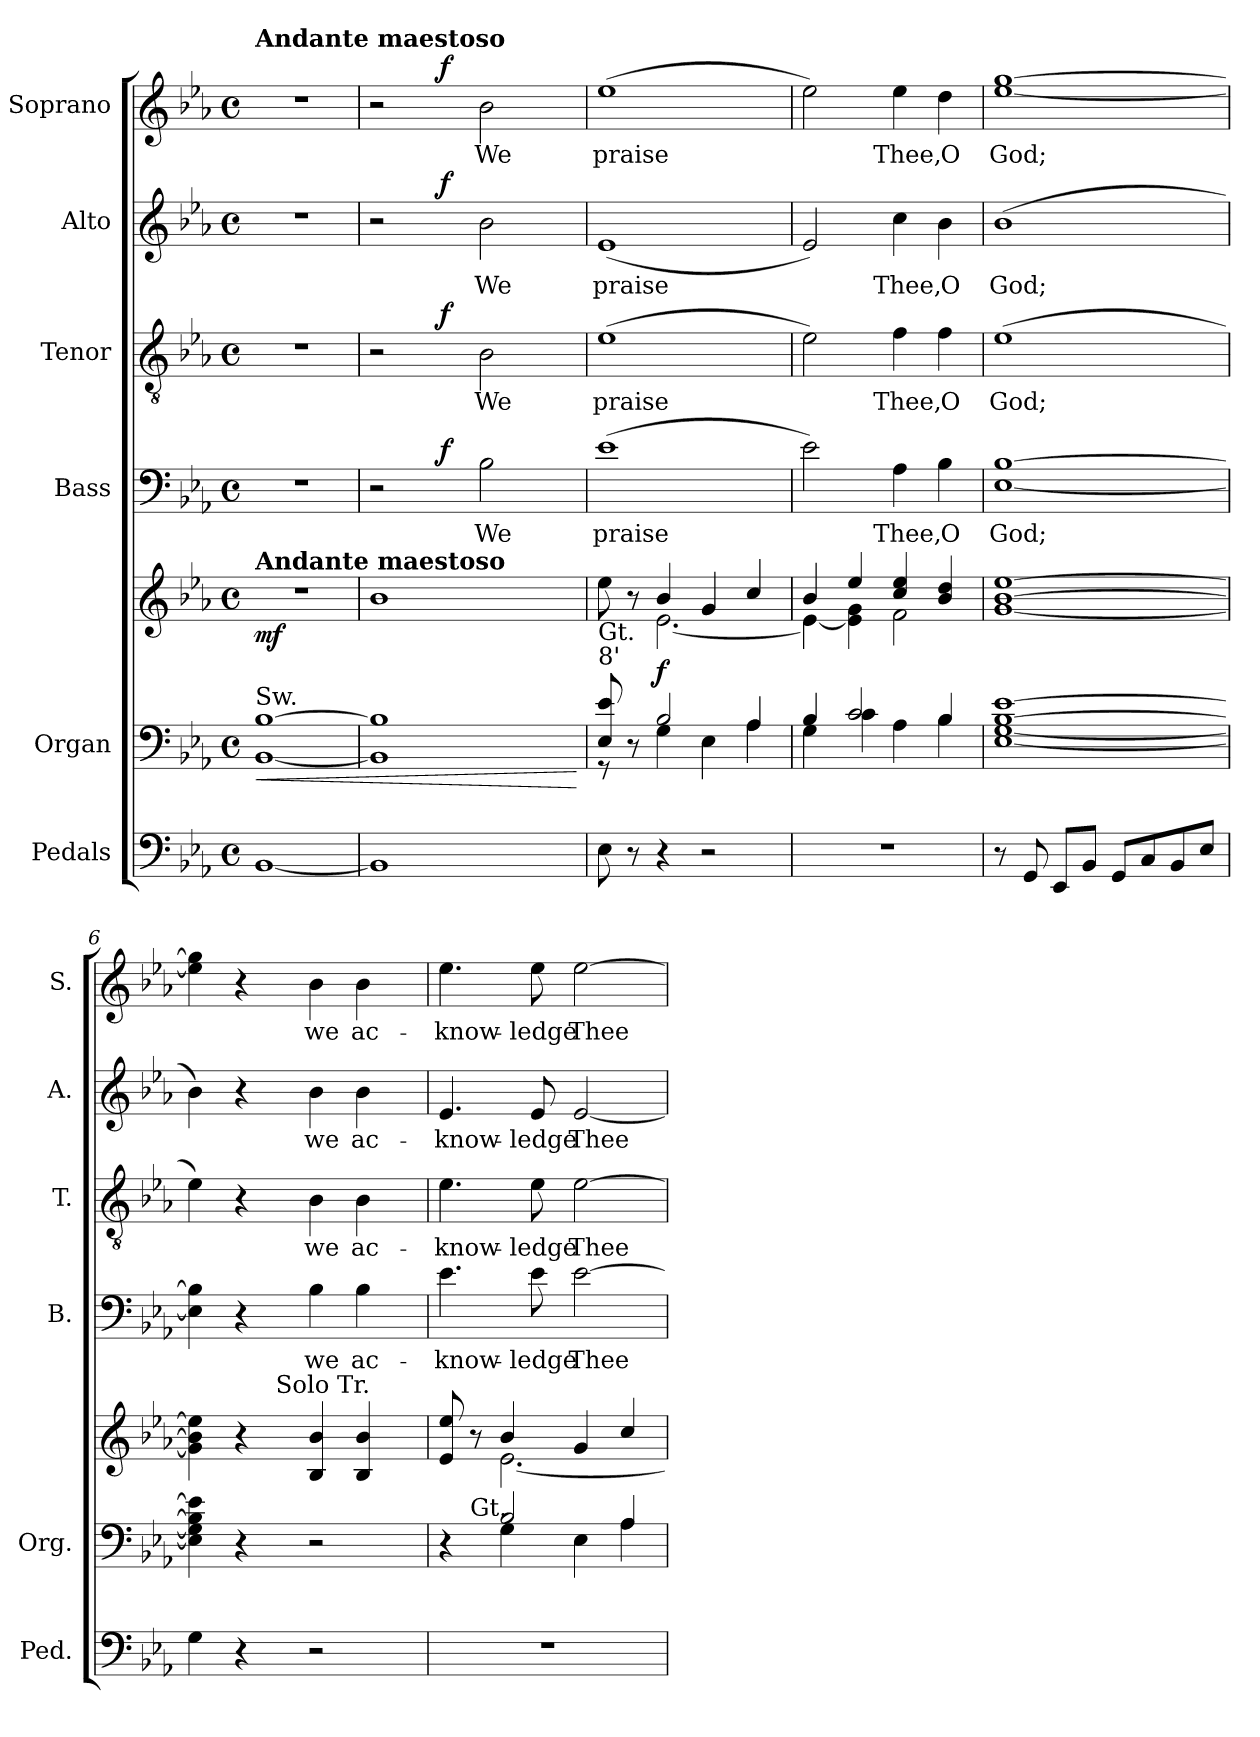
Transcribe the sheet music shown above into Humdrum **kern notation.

**kern	**kern	**kern	**dynam	**kern	**text	**dynam	**kern	**text	**dynam	**kern	**text	**dynam	**kern	**text	**dynam
*part6	*part5	*part5	*part5	*part4	*part4	*part4	*part3	*part3	*part3	*part2	*part2	*part2	*part1	*part1	*part1
*staff7	*staff6	*staff5	*staff5/6	*staff4	*staff4	*staff4	*staff3	*staff3	*staff3	*staff2	*staff2	*staff2	*staff1	*staff1	*staff1
*I"Pedals	*I"Organ	*	*	*I"Bass	*	*	*I"Tenor	*	*	*I"Alto	*	*	*I"Soprano	*	*
*I'Ped.	*I'Org.	*	*	*I'B.	*	*	*I'T.	*	*	*I'A.	*	*	*I'S.	*	*
!!LO:PB:g=z
*clefF4	*clefF4	*clefG2	*	*clefF4	*	*	*clefGv2	*	*	*clefG2	*	*	*clefG2	*	*
*	*	*	*	*	*	*	*ITrd7c12	*	*	*	*	*	*	*	*
*k[b-e-a-]	*k[b-e-a-]	*k[b-e-a-]	*	*k[b-e-a-]	*	*	*k[b-e-a-]	*	*	*k[b-e-a-]	*	*	*k[b-e-a-]	*	*
*E-:	*E-:	*E-:	*	*E-:	*	*	*E-:	*	*	*E-:	*	*	*E-:	*	*
*M4/4	*M4/4	*M4/4	*	*M4/4	*	*	*M4/4	*	*	*M4/4	*	*	*M4/4	*	*
*met(c)	*met(c)	*met(c)	*	*met(c)	*	*	*met(c)	*	*	*met(c)	*	*	*met(c)	*	*
*MM80	*MM80	*MM80	*	*MM80	*	*	*MM80	*	*	*MM80	*	*	*MM80	*	*
=1	=1	=1	=1	=1	=1	=1	=1	=1	=1	=1	=1	=1	=1	=1	=1
!	!	!	!	!	!	!	!	!	!	!	!	!	!LO:TX:a:B:t=Andante maestoso	!	!
!	!	!LO:TX:a:B:t=Andante maestoso	!	!	!	!	!	!	!	!	!	!	!	!	!
!	!LO:TX:a:t=Sw.	!	!	!	!	!	!	!	!	!	!	!	!	!	!
!	!	!	!LO:HP:b=2	!	!	!	!	!	!	!	!	!	!	!	!
[1BB-i	[1BB-i [1B-i	1r	< mf	1r	.	.	1r	.	.	1r	.	.	1r	.	.
=2	=2	=2	=2	=2	=2	=2	=2	=2	=2	=2	=2	=2	=2	=2	=2
*	*	*	*	*^	*	*	*^	*	*	*^	*	*	*^	*	*
1BB-i]	1BB-i] 1B-i]	1b-i	.	2r	4ryy	.	.	2r	4ryy	.	.	2r	4ryy	.	.	2r	4ryy	.	.
.	.	.	.	.	32ryy	.	.	.	32ryy	.	.	.	32ryy	.	.	.	32ryy	.	.
.	.	.	.	.	64ryy	.	.	.	64ryy	.	.	.	64ryy	.	.	.	64ryy	.	.
.	.	.	.	.	256ryy	.	.	.	256ryy	.	.	.	256ryy	.	.	.	256ryy	.	.
.	.	.	.	.	1024ryy	.	.	.	1024ryy	.	.	.	1024ryy	.	.	.	1024ryy	.	.
.	.	.	.	.	2ryy	.	f	.	2ryy	.	f	.	2ryy	.	f	.	2ryy	.	f
!	!	!	!	!	!	!LO:LY:b:color=#000000	!	!	!	!	!	!	!	!	!	!	!	!	!
!	!	!	!	!	!	!	!	!	!	!LO:LY:b:color=#000000	!	!	!	!	!	!	!	!	!
!	!	!	!	!	!	!	!	!	!	!	!	!	!	!LO:LY:b:color=#000000	!	!	!	!	!
!	!	!	!	!	!	!	!	!	!	!	!	!	!	!	!	!	!	!LO:LY:b:color=#000000	!
.	.	.	.	2B-i\	.	We	.	2BB-i\	.	We	.	2b-i\	.	We	.	2b-i\	.	We	.
.	.	.	.	.	8ryy	.	.	.	8ryy	.	.	.	8ryy	.	.	.	8ryy	.	.
.	.	.	.	.	16ryy	.	.	.	16ryy	.	.	.	16ryy	.	.	.	16ryy	.	.
.	.	.	.	.	128ryy	.	.	.	128ryy	.	.	.	128ryy	.	.	.	128ryy	.	.
.	.	.	.	.	512.ryy	.	.	.	512.ryy	.	.	.	512.ryy	.	.	.	512.ryy	.	.
.	.	.	[	.	.	.	.	.	.	.	.	.	.	.	.	.	.	.	.
*	*	*	*	*v	*v	*	*	*	*	*	*	*v	*v	*	*	*v	*v	*	*
*	*	*	*	*	*	*	*v	*v	*	*	*	*	*	*	*	*
=3	=3	=3	=3	=3	=3	=3	=3	=3	=3	=3	=3	=3	=3	=3	=3
*	*^	*^	*	*	*	*	*	*	*	*	*	*	*	*	*
*	*	*	*	*	*	*^	*	*	*^	*	*	*^	*	*	*^	*	*
!	!	!	!	!	!	!	!	!LO:LY:b:color=#000000	!	!	!	!	!	!	!	!	!	!	!	!	!
*	*	*	*	*	*	*v	*v	*	*	*	*	*	*	*v	*v	*	*	*v	*v	*	*
*	*	*	*	*	*	*	*	*	*v	*v	*	*	*	*	*	*	*	*
*	*	*	*	*	*	*^	*	*	*^	*	*	*^	*	*	*^	*	*
!	!	!	!	!	!	!	!	!	!	!	!	!LO:LY:b:color=#000000	!	!	!	!	!	!	!	!	!
*	*	*	*	*	*	*v	*v	*	*	*	*	*	*	*v	*v	*	*	*v	*v	*	*
*	*	*	*	*	*	*	*	*	*v	*v	*	*	*	*	*	*	*	*
*	*	*	*	*	*	*^	*	*	*^	*	*	*^	*	*	*^	*	*
!	!	!	!	!	!	!	!	!	!	!	!	!	!	!	!	!LO:LY:b:color=#000000	!	!	!	!	!
*	*	*	*	*	*	*v	*v	*	*	*	*	*	*	*v	*v	*	*	*v	*v	*	*
*	*	*	*	*	*	*	*	*	*v	*v	*	*	*	*	*	*	*	*
*	*	*	*	*	*	*^	*	*	*^	*	*	*^	*	*	*^	*	*
!	!LO:TX:a:t=8'	!	!	!	!	!	!	!	!	!	!	!	!	!	!	!	!	!	!	!	!
!	!LO:TX:t=Gt.	!	!	!	!	!	!	!	!	!	!	!	!	!	!	!	!	!	!	!	!
!	!	!	!	!	!	!	!	!	!	!	!	!	!	!	!	!	!	!	!	!LO:LY:b:color=#000000	!
*	*	*	*	*	*	*v	*v	*	*	*	*	*	*	*v	*v	*	*	*v	*v	*	*
*	*	*	*	*	*	*	*	*	*v	*v	*	*	*	*	*	*	*	*
8E-i\	8E-i/ 8e-i	8r	8ee-i\	4ryy	.	(1e-i	praise	.	(1E-i	praise	.	(1e-i	praise	.	(1ee-i	praise	.
8r	8r	8ryy	8r	.	.	.	.	.	.	.	.	.	.	.	.	.	.
4r	2B-i/	4Gi\	4b-i/	[2.e-i\	f	.	.	.	.	.	.	.	.	.	.	.	.
2r	.	4E-i\	4gi/	.	.	.	.	.	.	.	.	.	.	.	.	.	.
.	4A-i/	4A-i\	4cci/	.	.	.	.	.	.	.	.	.	.	.	.	.	.
=4	=4	=4	=4	=4	=4	=4	=4	=4	=4	=4	=4	=4	=4	=4	=4	=4	=4
1r	4B-i/	4Gi\	4b-i/	4e-i\_	.	2e-i\)	.	.	2E-i\)	.	.	2e-i/)	.	.	2ee-i\)	.	.
.	2ci/	4ci\	4ee-i/	4e-i\] 4gi	.	.	.	.	.	.	.	.	.	.	.	.	.
!	!	!	!	!	!	!	!LO:LY:b:color=#000000	!	!	!	!	!	!	!	!	!	!
!	!	!	!	!	!	!	!	!	!	!LO:LY:b:color=#000000	!	!	!	!	!	!	!
!	!	!	!	!	!	!	!	!	!	!	!	!	!LO:LY:b:color=#000000	!	!	!	!
!	!	!	!	!	!	!	!	!	!	!	!	!	!	!	!	!LO:LY:b:color=#000000	!
.	.	4A-i\	4cci/ 4ee-i	2fi\	.	4A-i\	Thee,	.	4Fi\	Thee,	.	4cci\	Thee,	.	4ee-i\	Thee,	.
!	!	!	!	!	!	!	!LO:LY:b:color=#000000	!	!	!	!	!	!	!	!	!	!
!	!	!	!	!	!	!	!	!	!	!LO:LY:b:color=#000000	!	!	!	!	!	!	!
!	!	!	!	!	!	!	!	!	!	!	!	!	!LO:LY:b:color=#000000	!	!	!	!
!	!	!	!	!	!	!	!	!	!	!	!	!	!	!	!	!LO:LY:b:color=#000000	!
.	4B-i/	4B-i\	4b-i/ 4ddi	.	.	4B-i\	O	.	4Fi\	O	.	4b-i\	O	.	4ddi\	O	.
*	*v	*v	*	*	*	*	*	*	*	*	*	*	*	*	*	*	*
*	*	*v	*v	*	*	*	*	*	*	*	*	*	*	*	*	*
=5	=5	=5	=5	=5	=5	=5	=5	=5	=5	=5	=5	=5	=5	=5	=5
*	*^	*	*	*	*	*	*	*	*	*	*	*	*	*	*
!	!	!	!	!	!	!LO:LY:b:color=#000000	!	!	!	!	!	!	!	!	!	!
*	*v	*v	*	*	*	*	*	*	*	*	*	*	*	*	*	*
*	*^	*	*	*	*	*	*	*	*	*	*	*	*	*	*
!	!	!	!	!	!	!	!	!	!LO:LY:b:color=#000000	!	!	!	!	!	!	!
*	*v	*v	*	*	*	*	*	*	*	*	*	*	*	*	*	*
*	*^	*	*	*	*	*	*	*	*	*	*	*	*	*	*
!	!	!	!	!	!	!	!	!	!	!	!	!LO:LY:b:color=#000000	!	!	!	!
*	*v	*v	*	*	*	*	*	*	*	*	*	*	*	*	*	*
*	*^	*	*	*	*	*	*	*	*	*	*	*	*	*	*
!	!	!	!	!	!	!	!	!	!	!	!	!	!	!	!LO:LY:b:color=#000000	!
*	*v	*v	*	*	*	*	*	*	*	*	*	*	*	*	*	*
8r	[1E-i [1Gi [1B-i [1e-i	[1gi [1b-i [1ee-i	.	[1E-i [1B-i	God;	.	(1E-i	God;	.	(1b-i	God;	.	[1ee-i [1ggi	God;	.
8GGi/	.	.	.	.	.	.	.	.	.	.	.	.	.	.	.
8EE-i/L	.	.	.	.	.	.	.	.	.	.	.	.	.	.	.
8BB-i/J	.	.	.	.	.	.	.	.	.	.	.	.	.	.	.
8GGi/L	.	.	.	.	.	.	.	.	.	.	.	.	.	.	.
8Ci/	.	.	.	.	.	.	.	.	.	.	.	.	.	.	.
8BB-i/	.	.	.	.	.	.	.	.	.	.	.	.	.	.	.
8E-i/J	.	.	.	.	.	.	.	.	.	.	.	.	.	.	.
=6	=6	=6	=6	=6	=6	=6	=6	=6	=6	=6	=6	=6	=6	=6	=6
*	*	*^	*	*	*	*	*	*	*	*	*	*	*	*	*
4Gi\	4E-i\] 4Gi] 4B-i] 4e-i]	4gi\] 4b-i] 4ee-i]	4ryy	.	4E-i\] 4B-i]	.	.	4E-i\)	.	.	4b-i\)	.	.	4ee-i\] 4ggi]	.	.
4r	4r	4r	16ryy	.	4r	.	.	4r	.	.	4r	.	.	4r	.	.
.	.	.	32ryy	.	.	.	.	.	.	.	.	.	.	.	.	.
.	.	.	128ryy	.	.	.	.	.	.	.	.	.	.	.	.	.
.	.	.	512ryy	.	.	.	.	.	.	.	.	.	.	.	.	.
!	!	!	!LO:TX:a:t=Solo Tr.	!	!	!	!	!	!	!	!	!	!	!	!	!
.	.	.	2ryy	.	.	.	.	.	.	.	.	.	.	.	.	.
!	!	!	!	!	!	!LO:LY:b:color=#000000	!	!	!	!	!	!	!	!	!	!
!	!	!	!	!	!	!	!	!	!LO:LY:b:color=#000000	!	!	!	!	!	!	!
!	!	!	!	!	!	!	!	!	!	!	!	!LO:LY:b:color=#000000	!	!	!	!
!	!	!	!	!	!	!	!	!	!	!	!	!	!	!	!LO:LY:b:color=#000000	!
2r	2r	4B-i/ 4b-i	.	.	4B-i\	we	.	4BB-i\	we	.	4b-i\	we	.	4b-i\	we	.
!	!	!	!	!	!	!LO:LY:b:color=#000000	!	!	!	!	!	!	!	!	!	!
!	!	!	!	!	!	!	!	!	!LO:LY:b:color=#000000	!	!	!	!	!	!	!
!	!	!	!	!	!	!	!	!	!	!	!	!LO:LY:b:color=#000000	!	!	!	!
!	!	!	!	!	!	!	!	!	!	!	!	!	!	!	!LO:LY:b:color=#000000	!
.	.	4B-i/ 4b-i	.	.	4B-i\	ac-	.	4BB-i\	ac-	.	4b-i\	ac-	.	4b-i\	ac-	.
.	.	.	8ryy	.	.	.	.	.	.	.	.	.	.	.	.	.
.	.	.	64ryy	.	.	.	.	.	.	.	.	.	.	.	.	.
.	.	.	256.ryy	.	.	.	.	.	.	.	.	.	.	.	.	.
!!LO:LB:g=z
=7	=7	=7	=7	=7	=7	=7	=7	=7	=7	=7	=7	=7	=7	=7	=7	=7
*	*^	*	*	*	*	*	*	*	*	*	*	*	*	*	*	*
!	!	!	!	!	!	!	!LO:LY:b:color=#000000	!	!	!	!	!	!	!	!	!	!
!	!	!	!	!	!	!	!	!	!	!LO:LY:b:color=#000000	!	!	!	!	!	!	!
!	!	!	!	!	!	!	!	!	!	!	!	!	!LO:LY:b:color=#000000	!	!	!	!
!	!	!	!	!	!	!	!	!	!	!	!	!	!	!	!	!LO:LY:b:color=#000000	!
*	*	*^	*	*	*	*	*	*	*	*	*	*	*	*	*	*	*
1r	4r	4ryy	8ryy	8e-i/ 8ee-i	4ryy	.	4.e-i\	-know-	.	4.E-i\	-know-	.	4.e-i/	-know-	.	4.ee-i\	-know-	.
!	!	!	!LO:TX:a:t=Gt.	!	!	!	!	!	!	!	!	!	!	!	!	!	!	!
.	.	.	2..ryy	8r	.	.	.	.	.	.	.	.	.	.	.	.	.	.
.	2B-i/	4Gi\	.	4b-i/	[2.e-i\	.	.	.	.	.	.	.	.	.	.	.	.	.
!	!	!	!	!	!	!	!	!LO:LY:b:color=#000000	!	!	!	!	!	!	!	!	!	!
!	!	!	!	!	!	!	!	!	!	!	!LO:LY:b:color=#000000	!	!	!	!	!	!	!
!	!	!	!	!	!	!	!	!	!	!	!	!	!	!LO:LY:b:color=#000000	!	!	!	!
!	!	!	!	!	!	!	!	!	!	!	!	!	!	!	!	!	!LO:LY:b:color=#000000	!
.	.	.	.	.	.	.	8e-i\	-ledge	.	8E-i\	-ledge	.	8e-i/	-ledge	.	8ee-i\	-ledge	.
!	!	!	!	!	!	!	!	!LO:LY:b:color=#000000	!	!	!	!	!	!	!	!	!	!
!	!	!	!	!	!	!	!	!	!	!	!LO:LY:b:color=#000000	!	!	!	!	!	!	!
!	!	!	!	!	!	!	!	!	!	!	!	!	!	!LO:LY:b:color=#000000	!	!	!	!
!	!	!	!	!	!	!	!	!	!	!	!	!	!	!	!	!	!LO:LY:b:color=#000000	!
.	.	4E-i\	.	4gi/	.	.	[2e-i\	Thee	.	[2E-i\	Thee	.	[2e-i/	Thee	.	[2ee-i\	Thee	.
.	4A-i/	4A-i\	.	4cci/	.	.	.	.	.	.	.	.	.	.	.	.	.	.
*	*v	*v	*v	*	*	*	*	*	*	*	*	*	*	*	*	*	*	*
*	*	*v	*v	*	*	*	*	*	*	*	*	*	*	*	*	*
=	=	=	=	=	=	=	=	=	=	=	=	=	=	=	=
*-	*-	*-	*-	*-	*-	*-	*-	*-	*-	*-	*-	*-	*-	*-	*-
